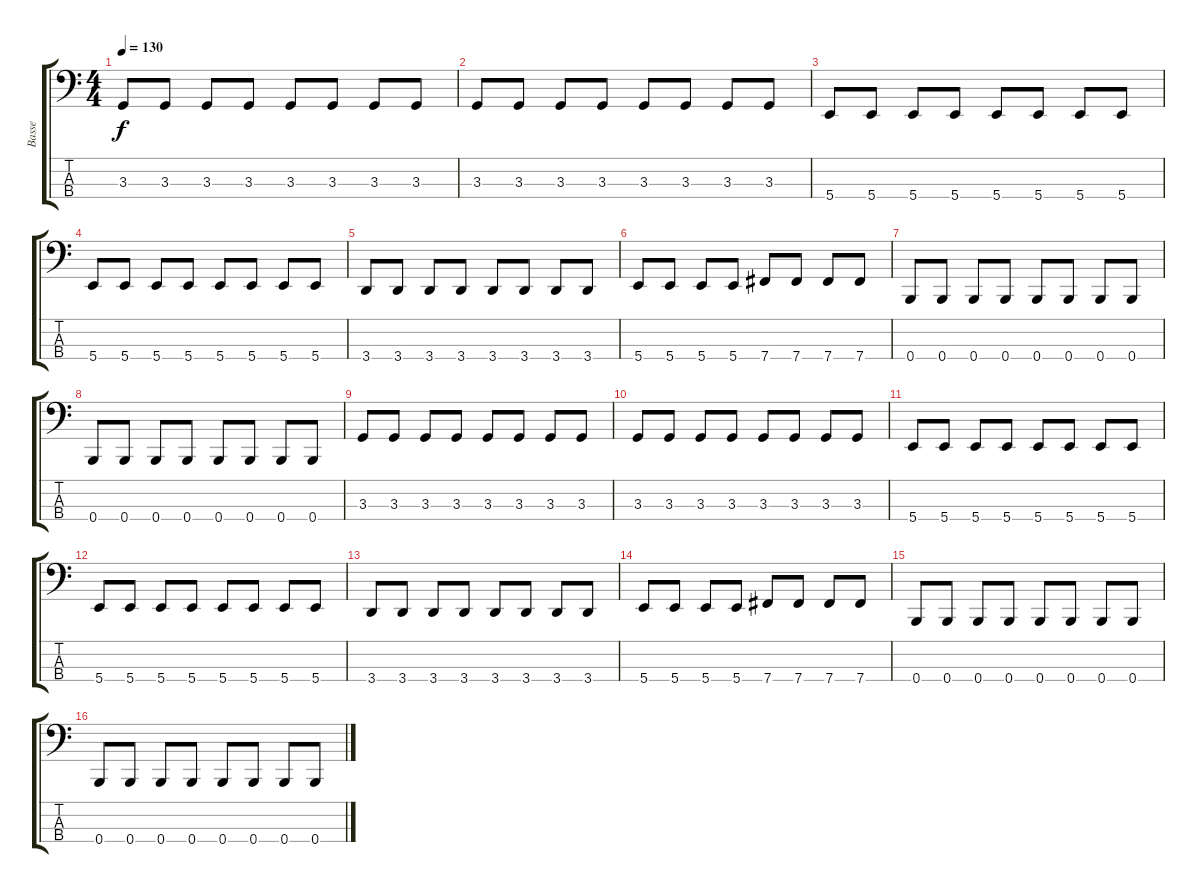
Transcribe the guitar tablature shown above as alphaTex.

\track ("Basse" "Basse") {instrument electricbasspick}
\staff {score tabs}
\tuning (D2 A1 E1 B0) {hide}
\ts (4 4)
\tempo 130
\clef f4
\ks c
3.3.8{dy f} 3.3.8 3.3.8 3.3.8 3.3.8 3.3.8 3.3.8 3.3.8 |
3.3.8 3.3.8 3.3.8 3.3.8 3.3.8 3.3.8 3.3.8 3.3.8 |
5.4.8 5.4.8 5.4.8 5.4.8 5.4.8 5.4.8 5.4.8 5.4.8 |
5.4.8 5.4.8 5.4.8 5.4.8 5.4.8 5.4.8 5.4.8 5.4.8 |
3.4.8 3.4.8 3.4.8 3.4.8 3.4.8 3.4.8 3.4.8 3.4.8 |
5.4.8 5.4.8 5.4.8 5.4.8 7.4.8 7.4.8 7.4.8 7.4.8 |
0.4.8 0.4.8 0.4.8 0.4.8 0.4.8 0.4.8 0.4.8 0.4.8 |
0.4.8 0.4.8 0.4.8 0.4.8 0.4.8 0.4.8 0.4.8 0.4.8 |
3.3.8 3.3.8 3.3.8 3.3.8 3.3.8 3.3.8 3.3.8 3.3.8 |
3.3.8 3.3.8 3.3.8 3.3.8 3.3.8 3.3.8 3.3.8 3.3.8 |
5.4.8 5.4.8 5.4.8 5.4.8 5.4.8 5.4.8 5.4.8 5.4.8 |
5.4.8 5.4.8 5.4.8 5.4.8 5.4.8 5.4.8 5.4.8 5.4.8 |
3.4.8 3.4.8 3.4.8 3.4.8 3.4.8 3.4.8 3.4.8 3.4.8 |
5.4.8 5.4.8 5.4.8 5.4.8 7.4.8 7.4.8 7.4.8 7.4.8 |
0.4.8 0.4.8 0.4.8 0.4.8 0.4.8 0.4.8 0.4.8 0.4.8 |
0.4.8 0.4.8 0.4.8 0.4.8 0.4.8 0.4.8 0.4.8 0.4.8
